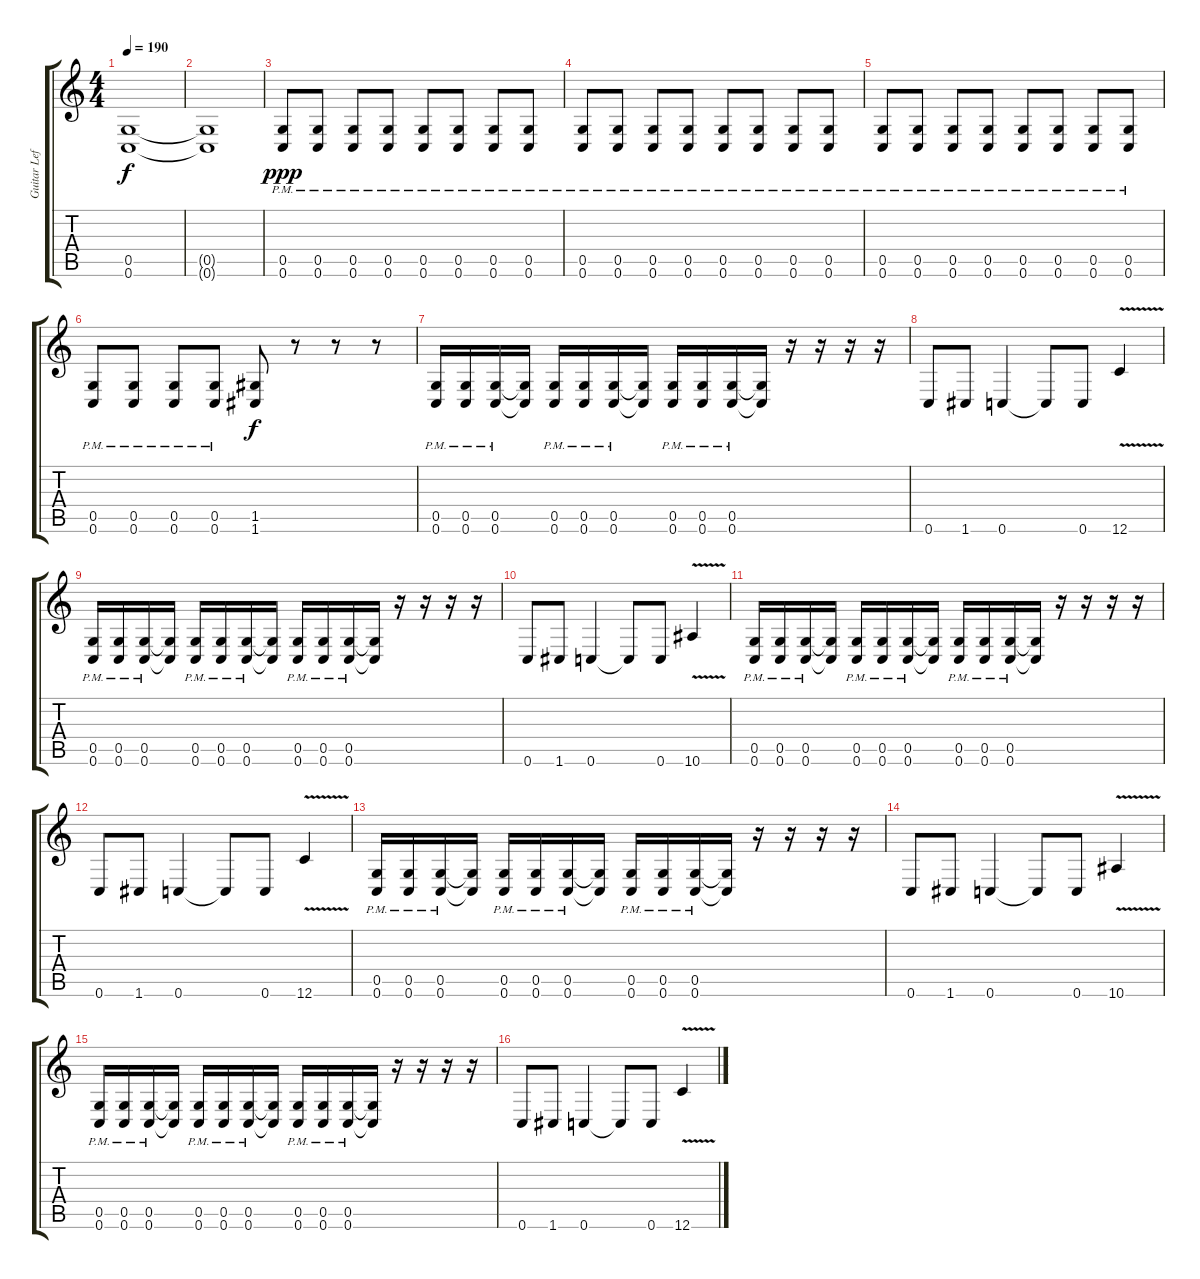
\track ("Guitar Left" "Guitar Lef") {instrument distortionguitar}
\staff {score tabs}
\tuning (D4 A3 F3 C3 G2 C2) {hide}
\ts (4 4)
\tempo 190
\clef g2
\ks c
(0.5{t} 0.6{t}).1{dy f} |
(0.5{t} 0.6{t}).1 |
(0.5{pm} 0.6{pm}).8{dy ppp} (0.5{pm} 0.6{pm}).8 (0.5{pm} 0.6{pm}).8 (0.5{pm} 0.6{pm}).8 (0.5{pm} 0.6{pm}).8 (0.5{pm} 0.6{pm}).8 (0.5{pm} 0.6{pm}).8 (0.5{pm} 0.6{pm}).8 |
(0.5{pm} 0.6{pm}).8 (0.5{pm} 0.6{pm}).8 (0.5{pm} 0.6{pm}).8 (0.5{pm} 0.6{pm}).8 (0.5{pm} 0.6{pm}).8 (0.5{pm} 0.6{pm}).8 (0.5{pm} 0.6{pm}).8 (0.5{pm} 0.6{pm}).8 |
(0.5{pm} 0.6{pm}).8 (0.5{pm} 0.6{pm}).8 (0.5{pm} 0.6{pm}).8 (0.5{pm} 0.6{pm}).8 (0.5{pm} 0.6{pm}).8 (0.5{pm} 0.6{pm}).8 (0.5{pm} 0.6{pm}).8 (0.5{pm} 0.6{pm}).8 |
(0.5{pm} 0.6{pm}).8 (0.5{pm} 0.6{pm}).8 (0.5{pm} 0.6{pm}).8 (0.5{pm} 0.6{pm}).8 (1.5 1.6).8{dy f} r.8 r.8 r.8 |
(0.5{pm} 0.6{pm}).16 (0.5{pm} 0.6{pm}).16 (0.5{pm} 0.6{pm}).16 (0.5{t} 0.6{t}).16 (0.5{pm} 0.6{pm}).16 (0.5{pm} 0.6{pm}).16 (0.5{pm} 0.6{pm}).16 (0.5{t} 0.6{t}).16 (0.5{pm} 0.6{pm}).16 (0.5{pm} 0.6{pm}).16 (0.5{pm} 0.6{pm}).16 (0.5{t} 0.6{t}).16 r.16 r.16 r.16 r.16 |
0.6.8 1.6.8 0.6.4 0.6{t}.8 0.6.8 12.6{v}.4 |
(0.5{pm} 0.6{pm}).16 (0.5{pm} 0.6{pm}).16 (0.5{pm} 0.6{pm}).16 (0.5{t} 0.6{t}).16 (0.5{pm} 0.6{pm}).16 (0.5{pm} 0.6{pm}).16 (0.5{pm} 0.6{pm}).16 (0.5{t} 0.6{t}).16 (0.5{pm} 0.6{pm}).16 (0.5{pm} 0.6{pm}).16 (0.5{pm} 0.6{pm}).16 (0.5{t} 0.6{t}).16 r.16 r.16 r.16 r.16 |
0.6.8 1.6.8 0.6.4 0.6{t}.8 0.6.8 10.6{v}.4 |
(0.5{pm} 0.6{pm}).16 (0.5{pm} 0.6{pm}).16 (0.5{pm} 0.6{pm}).16 (0.5{t} 0.6{t}).16 (0.5{pm} 0.6{pm}).16 (0.5{pm} 0.6{pm}).16 (0.5{pm} 0.6{pm}).16 (0.5{t} 0.6{t}).16 (0.5{pm} 0.6{pm}).16 (0.5{pm} 0.6{pm}).16 (0.5{pm} 0.6{pm}).16 (0.5{t} 0.6{t}).16 r.16 r.16 r.16 r.16 |
0.6.8 1.6.8 0.6.4 0.6{t}.8 0.6.8 12.6{v}.4 |
(0.5{pm} 0.6{pm}).16 (0.5{pm} 0.6{pm}).16 (0.5{pm} 0.6{pm}).16 (0.5{t} 0.6{t}).16 (0.5{pm} 0.6{pm}).16 (0.5{pm} 0.6{pm}).16 (0.5{pm} 0.6{pm}).16 (0.5{t} 0.6{t}).16 (0.5{pm} 0.6{pm}).16 (0.5{pm} 0.6{pm}).16 (0.5{pm} 0.6{pm}).16 (0.5{t} 0.6{t}).16 r.16 r.16 r.16 r.16 |
0.6.8 1.6.8 0.6.4 0.6{t}.8 0.6.8 10.6{v}.4 |
(0.5{pm} 0.6{pm}).16 (0.5{pm} 0.6{pm}).16 (0.5{pm} 0.6{pm}).16 (0.5{t} 0.6{t}).16 (0.5{pm} 0.6{pm}).16 (0.5{pm} 0.6{pm}).16 (0.5{pm} 0.6{pm}).16 (0.5{t} 0.6{t}).16 (0.5{pm} 0.6{pm}).16 (0.5{pm} 0.6{pm}).16 (0.5{pm} 0.6{pm}).16 (0.5{t} 0.6{t}).16 r.16 r.16 r.16 r.16 |
0.6.8 1.6.8 0.6.4 0.6{t}.8 0.6.8 12.6{v}.4
